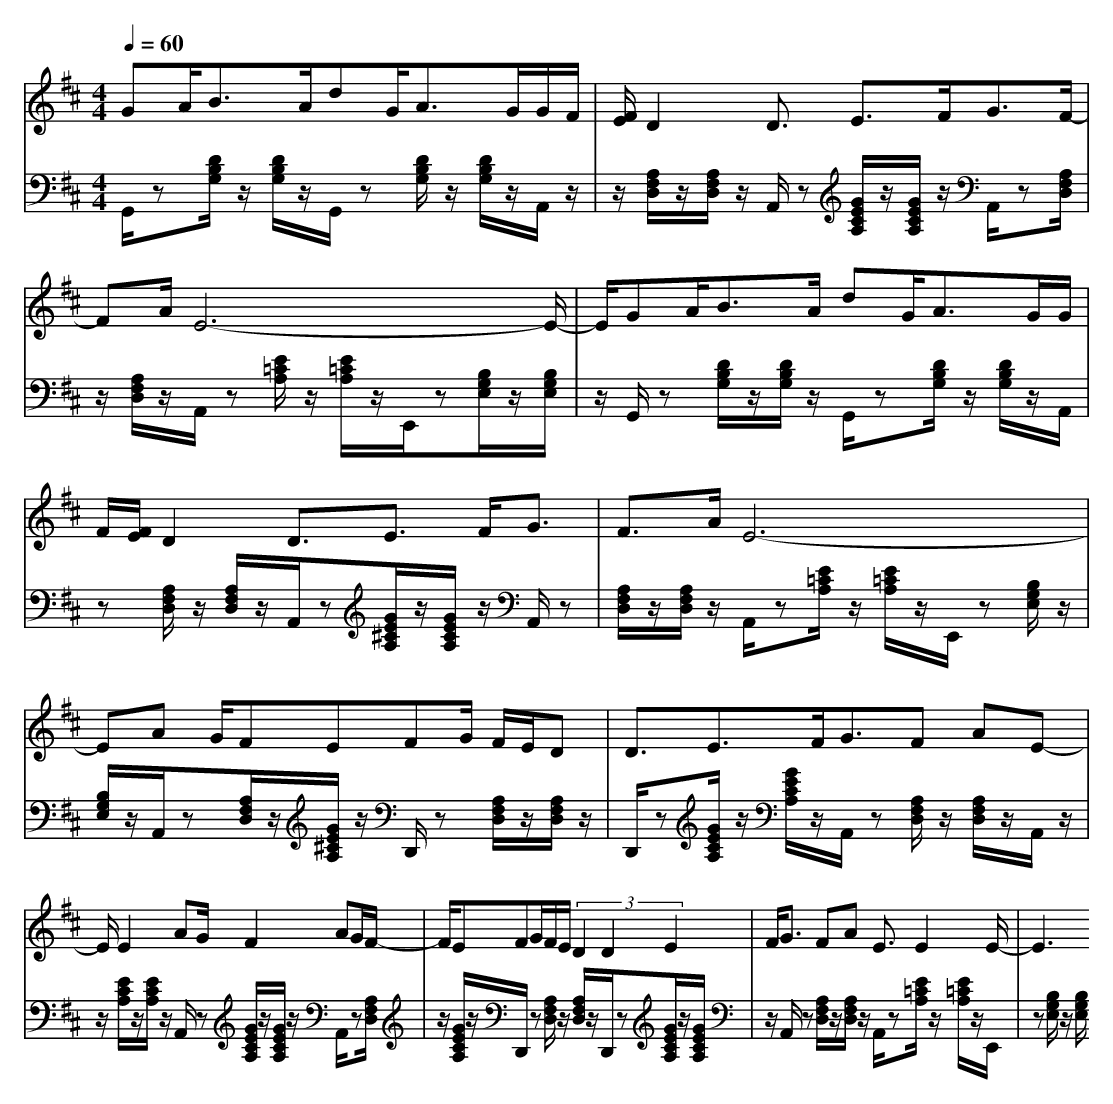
X:1
T:
M: 4/4
L: 1/8
Q:1/4=60
K:D % 2 sharps
V:1
GA<BA/2dG<AG/2G/2F/2|[F/2E/2]D2D3/2 E3/2F<GF/2-|FA/2E6-E/2-|E/2GA<BA/2 dG<AG/2G/2|
F/2[F/2E/2]D2D3/2E3/2 F<G|F3/2A/2 E6-|EA G/2FEFG/2 F/2E/2D|D3/2E3/2F<GF AE-|
E/2E2AG/2 F2 AG/2F/2-|F/2EFG/2F/2E/2 (3D2D2E2|F<G FA E3/2E2E/2-|E3
V:2
G,,/2z[D/2B,/2G,/2] z/2[D/2B,/2G,/2]z/2G,,/2 z[D/2B,/2G,/2]z/2 [D/2B,/2G,/2]z/2A,,/2z/2|z/2[A,/2F,/2D,/2]z/2[A,/2F,/2D,/2] z/2A,,/2z [G/2E/2C/2A,/2]z/2[G/2E/2C/2A,/2]z/2 A,,/2z[A,/2F,/2D,/2]|z/2[A,/2F,/2D,/2]z/2A,,/2 z[E/2=C/2A,/2]z/2 [E/2=C/2A,/2]z/2E,,/2z[B,/2G,/2E,/2]z/2[B,/2G,/2E,/2]|z/2G,,/2z [D/2B,/2G,/2]z/2[D/2B,/2G,/2]z/2 G,,/2z[D/2B,/2G,/2] z/2[D/2B,/2G,/2]z/2A,,/2|
z[A,/2F,/2D,/2]z/2 [A,/2F,/2D,/2]z/2A,,/2z[G/2E/2^C/2A,/2]z/2[G/2E/2C/2A,/2] z/2A,,/2z|[A,/2F,/2D,/2]z/2[A,/2F,/2D,/2]z/2 A,,/2z[E/2=C/2A,/2] z/2[E/2=C/2A,/2]z/2E,,/2 z[B,/2G,/2E,/2]z/2|[B,/2G,/2E,/2]z/2A,,/2z[A,/2F,/2D,/2]z/2[G/2E/2^C/2A,/2] z/2D,,/2z [A,/2F,/2D,/2]z/2[A,/2F,/2D,/2]z/2|D,,/2z[G/2E/2C/2A,/2] z/2[G/2E/2C/2A,/2]z/2A,,/2 z[A,/2F,/2D,/2]z/2 [A,/2F,/2D,/2]z/2A,,/2z/2|
z/2[E/2C/2A,/2]z/2[E/2C/2A,/2] z/2A,,/2z [G/2E/2C/2A,/2]z/2[G/2E/2C/2A,/2]z/2 A,,/2z[A,/2F,/2D,/2]|z/2[G/2E/2C/2A,/2]z/2D,,/2 z[A,/2F,/2D,/2]z/2 [A,/2F,/2D,/2]z/2D,,/2z[G/2E/2C/2A,/2]z/2[G/2E/2C/2A,/2]|z/2A,,/2z [A,/2F,/2D,/2]z/2[A,/2F,/2D,/2]z/2 A,,/2z[E/2=C/2A,/2] z/2[E/2=C/2A,/2]z/2E,,/2|z[B,/2G,/2E,/2]z/2 [B,/2G,/2E,/2]
